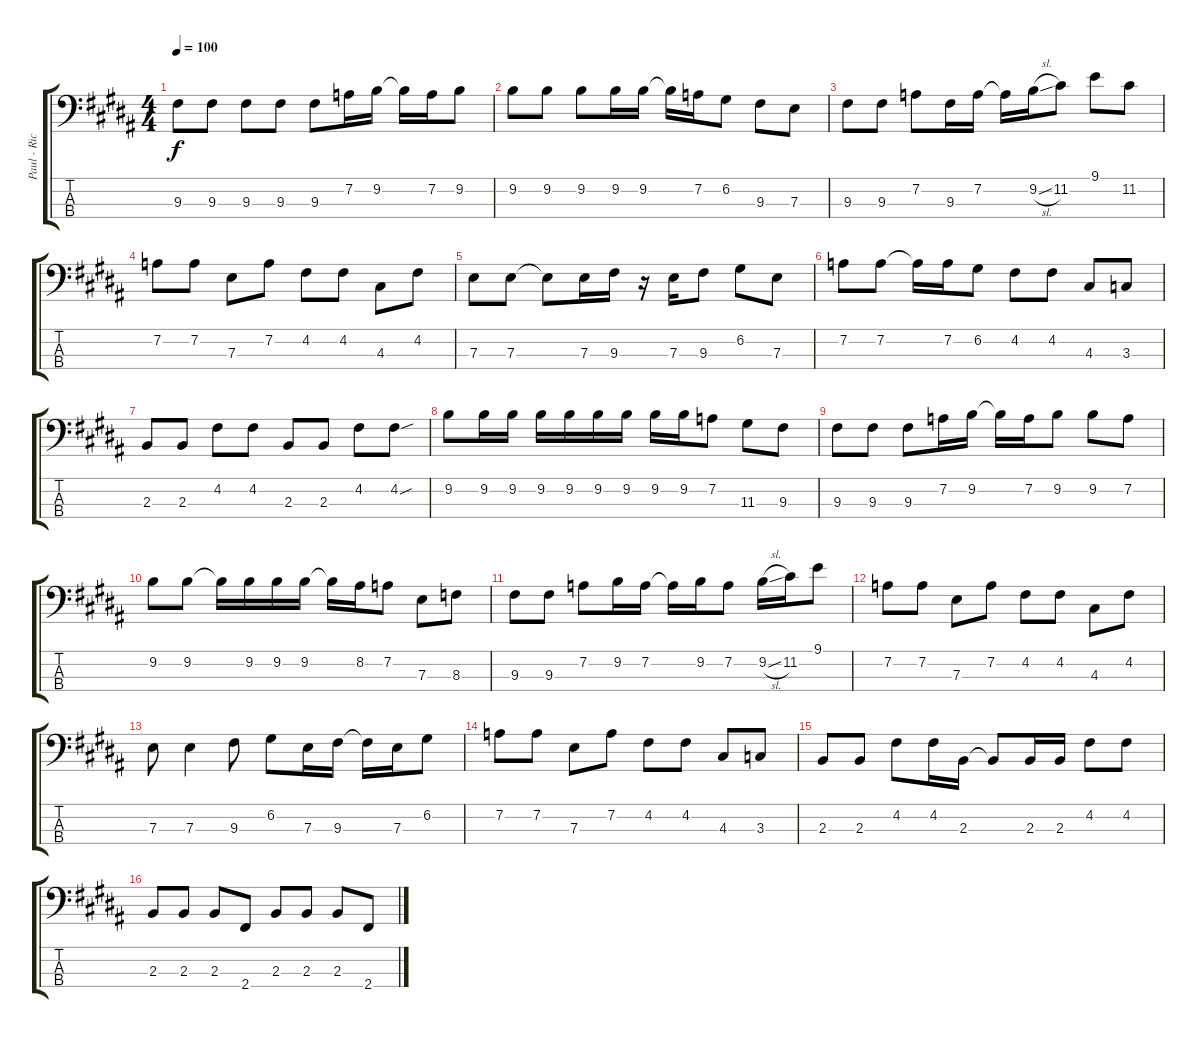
\track ("Paul - Rickenbacker 4001S-LH" "Paul - Ric") {instrument electricbasspick}
\staff {score tabs}
\tuning (G2 D2 A1 E1) {hide}
\ts (4 4)
\tempo 100
\clef f4
\ks b
9.3.8{dy f} 9.3.8 9.3.8 9.3.8 9.3.8 7.2.16 9.2.16 9.2{t}.16 7.2.16 9.2.8 |
9.2.8 9.2.8 9.2.8 9.2.16 9.2.16 9.2{t}.16 7.2.16 6.2.8 9.3.8 7.3.8 |
9.3.8 9.3.8 7.2.8 9.3.16 7.2.16 7.2{t}.16 9.2{sl}.16 11.2.8 9.1.8 11.2.8 |
7.2.8 7.2.8 7.3.8 7.2.8 4.2.8 4.2.8 4.3.8 4.2.8 |
7.3.8 7.3.8 7.3{t}.8 7.3.16 9.3.16 r.16 7.3.16 9.3.8 6.2.8 7.3.8 |
7.2.8 7.2.8 7.2{t}.16 7.2.16 6.2.8 4.2.8 4.2.8 4.3.8 3.3.8 |
2.3.8 2.3.8 4.2.8 4.2.8 2.3.8 2.3.8 4.2.8 4.2{sou}.8 |
9.2.8 9.2.16 9.2.16 9.2.16 9.2.16 9.2.16 9.2.16 9.2.16 9.2.16 7.2.8 11.3.8 9.3.8 |
9.3.8 9.3.8 9.3.8 7.2.16 9.2.16 9.2{t}.16 7.2.16 9.2.8 9.2.8 7.2.8 |
9.2.8 9.2.8 9.2{t}.16 9.2.16 9.2.16 9.2.16 9.2{t}.16 8.2.16 7.2.8 7.3.8 8.3.8 |
9.3.8 9.3.8 7.2.8 9.2.16 7.2.16 7.2{t}.16 9.2.16 7.2.8 9.2{sl}.16 11.2.16 9.1.8 |
7.2.8 7.2.8 7.3.8 7.2.8 4.2.8 4.2.8 4.3.8 4.2.8 |
7.3.8 7.3.4 9.3.8 6.2.8 7.3.16 9.3.16 9.3{t}.16 7.3.16 6.2.8 |
7.2.8 7.2.8 7.3.8 7.2.8 4.2.8 4.2.8 4.3.8 3.3.8 |
2.3.8 2.3.8 4.2.8 4.2.16 2.3.16 2.3{t}.8 2.3.16 2.3.16 4.2.8 4.2.8 |
2.3.8 2.3.8 2.3.8 2.4.8 2.3.8 2.3.8 2.3.8 2.4.8
